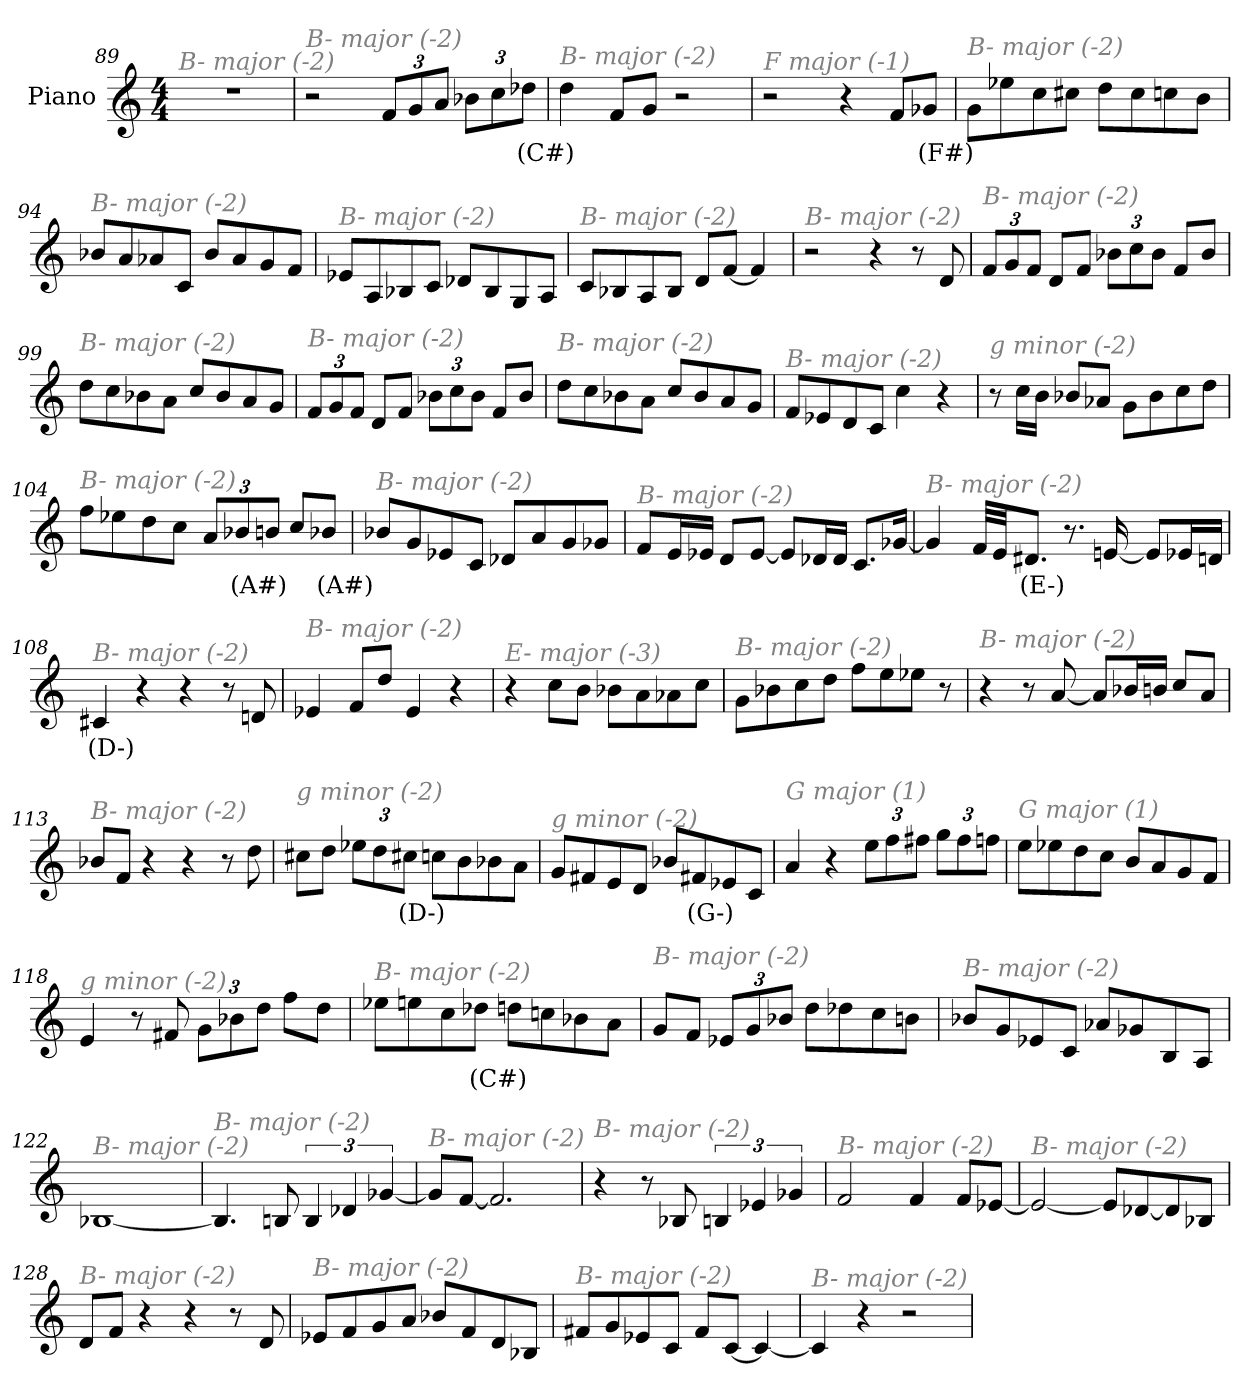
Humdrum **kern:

**kern	**text
*part1	*part1
*staff1	*staff1
*I"Piano	*
*I'Pno	*
*clefG2	*
*k[]	*
*M4/4	*
=89	=89
!LO:TX:i:color=#808080:t=B- major (-2)	!
1r	.
=90	=90
!LO:TX:i:color=#808080:t=B- major (-2)	!
2r	.
*Xbrackettup	*
12f/L	.
12g/	.
12a/J	.
12b-X\L	.
12cc\	.
12dd-Xi\J	(C#)
!!LO:PB:g=z
=91	=91
!LO:TX:i:color=#808080:t=B- major (-2)	!
4dd\	.
8f/L	.
8g/J	.
2r	.
=92	=92
!LO:TX:i:color=#808080:t=F major (-1)	!
2r	.
4r	.
8f/L	.
8g-Xi/J	(F#)
=93	=93
!LO:TX:i:color=#808080:t=B- major (-2)	!
8g\L	.
8ee-X\	.
8cc\	.
8cc#X\J	.
8dd\L	.
8cc#\	.
8ccn\	.
8b\J	.
=94	=94
!LO:TX:i:color=#808080:t=B- major (-2)	!
8b-X/L	.
8a/	.
8a-X/	.
8c/J	.
8b-/L	.
8a-/	.
8g/	.
8f/J	.
=95	=95
!LO:TX:i:color=#808080:t=B- major (-2)	!
8e-X/L	.
8A/	.
8B-X/	.
8c/J	.
8d-X/L	.
8B-/	.
8G/	.
8A/J	.
!!LO:LB:g=z
=96	=96
!LO:TX:i:color=#808080:t=B- major (-2)	!
8c/L	.
8B-X/	.
8A/	.
8B-/J	.
8d/L	.
[8f/J	.
4f/]	.
=97	=97
!LO:TX:i:color=#808080:t=B- major (-2)	!
2r	.
4r	.
8r	.
8d/	.
=98	=98
!LO:TX:i:color=#808080:t=B- major (-2)	!
12f/L	.
12g/	.
12f/J	.
8d/L	.
8f/J	.
12b-X\L	.
12cc\	.
12b-\J	.
8f/L	.
8b-/J	.
=99	=99
!LO:TX:i:color=#808080:t=B- major (-2)	!
8dd\L	.
8cc\	.
8b-X\	.
8a\J	.
8cc/L	.
8b-/	.
8a/	.
8g/J	.
!!LO:LB:g=z
=100	=100
!LO:TX:i:color=#808080:t=B- major (-2)	!
12f/L	.
12g/	.
12f/J	.
8d/L	.
8f/J	.
12b-X\L	.
12cc\	.
12b-\J	.
8f/L	.
8b-/J	.
=101	=101
!LO:TX:i:color=#808080:t=B- major (-2)	!
8dd\L	.
8cc\	.
8b-X\	.
8a\J	.
8cc/L	.
8b-/	.
8a/	.
8g/J	.
=102	=102
!LO:TX:i:color=#808080:t=B- major (-2)	!
8f/L	.
8e-X/	.
8d/	.
8c/J	.
4cc\	.
4r	.
=103	=103
!LO:TX:i:color=#808080:t=g minor (-2)	!
8r	.
16cc\LL	.
16b\JJ	.
8b-X/L	.
8a-X/J	.
8g\L	.
8b-\	.
8cc\	.
8dd\J	.
!!LO:LB:g=z
=104	=104
!LO:TX:i:color=#808080:t=B- major (-2)	!
8ff\L	.
8ee-X\	.
8dd\	.
8cc\J	.
12a/L	.
12b-Xi/	(A#)
12b/J	.
8cc/L	.
8b-Xi/J	(A#)
=105	=105
!LO:TX:i:color=#808080:t=B- major (-2)	!
8b-X/L	.
8g/	.
8e-X/	.
8c/J	.
8d-X/L	.
8a/	.
8g/	.
8g-X/J	.
=106	=106
!LO:TX:i:color=#808080:t=B- major (-2)	!
8f/L	.
16e/L	.
16e-X/JJ	.
8d/L	.
[8e-/J	.
8e-/L]	.
16d-X/L	.
16d-/JJ	.
8.c/L	.
[16g-X/Jk	.
!!LO:LB:g=z
=107	=107
!LO:TX:i:color=#808080:t=B- major (-2)	!
4g-/]	.
32f/LLL	.
32e/JJ	.
8.d#Xj/J	(E-)
8.r	.
[16en/	.
8e/L]	.
16e-X/L	.
16d/JJ	.
=108	=108
!LO:TX:i:color=#808080:t=B- major (-2)	!
4c#Xi/	(D-)
4r	.
4r	.
8r	.
8dn/	.
=109	=109
!LO:TX:i:color=#808080:t=B- major (-2)	!
4e-X/	.
8f/L	.
8dd/J	.
4e-/	.
4r	.
=110	=110
!LO:TX:i:color=#808080:t=E- major (-3)	!
4r	.
8cc\L	.
8b\J	.
8b-X\L	.
8a\	.
8a-X\	.
8cc\J	.
!!LO:LB:g=z
=111	=111
!LO:TX:i:color=#808080:t=B- major (-2)	!
8g\L	.
8b-X\	.
8cc\	.
8dd\J	.
8ff\L	.
8ee\	.
8ee-X\J	.
8r	.
=112	=112
!LO:TX:i:color=#808080:t=B- major (-2)	!
4r	.
8r	.
[8a/	.
8a/L]	.
16b-X/L	.
16bn/JJ	.
8cc/L	.
8a/J	.
=113	=113
!LO:TX:i:color=#808080:t=B- major (-2)	!
8b-X/L	.
8f/J	.
4r	.
4r	.
8r	.
8dd\	.
=114	=114
!LO:TX:i:color=#808080:t=g minor (-2)	!
8cc#X\L	.
8dd\J	.
12ee-X\L	.
12dd\	.
12cc#Xi\J	(D-)
8ccn\L	.
8b\	.
8b-X\	.
8a\J	.
!!LO:LB:g=z
=115	=115
!LO:TX:i:color=#808080:t=g minor (-2)	!
8g/L	.
8f#X/	.
8e/	.
8d/J	.
8b-X/L	.
8f#Xi/	(G-)
8e-X/	.
8c/J	.
=116	=116
!LO:TX:i:color=#808080:t=G major (1)	!
4a/	.
4r	.
12ee\L	.
12ff\	.
12ff#X\J	.
12gg\L	.
12ff#\	.
12ffn\J	.
=117	=117
!LO:TX:i:color=#808080:t=G major (1)	!
8ee\L	.
8ee-X\	.
8dd\	.
8cc\J	.
8b/L	.
8a/	.
8g/	.
8f/J	.
=118	=118
!LO:TX:i:color=#808080:t=g minor (-2)	!
4e/	.
8r	.
8f#X/	.
12g\L	.
12b-X\	.
12dd\J	.
8ff\L	.
8dd\J	.
!!LO:LB:g=z
=119	=119
!LO:TX:i:color=#808080:t=B- major (-2)	!
8ee-X\L	.
8een\	.
8cc\	.
8dd-Xi\J	(C#)
8dd\L	.
8ccn\	.
8b-X\	.
8a\J	.
=120	=120
!LO:TX:i:color=#808080:t=B- major (-2)	!
8g/L	.
8f/J	.
12e-X/L	.
12g/	.
12b-X/J	.
8dd\L	.
8dd-X\	.
8cc\	.
8bn\J	.
=121	=121
!LO:TX:i:color=#808080:t=B- major (-2)	!
8b-X/L	.
8g/	.
8e-X/	.
8c/J	.
8a-X/L	.
8g-X/	.
8B/	.
8A/J	.
=122	=122
!LO:TX:i:color=#808080:t=B- major (-2)	!
[1B-X	.
=123	=123
!LO:TX:i:color=#808080:t=B- major (-2)	!
4.B-/]	.
8Bn/	.
*brackettup	*
6B/	.
6d-X/	.
[6g-X/	.
!!LO:LB:g=z
=124	=124
!LO:TX:i:color=#808080:t=B- major (-2)	!
8g-/L]	.
[8f/J	.
2.f/]	.
=125	=125
!LO:TX:i:color=#808080:t=B- major (-2)	!
4r	.
8r	.
8B-X/	.
6Bn/	.
6e-X/	.
6g-X/	.
=126	=126
!LO:TX:i:color=#808080:t=B- major (-2)	!
2f/	.
4f/	.
8f/L	.
[8e-X/J	.
=127	=127
!LO:TX:i:color=#808080:t=B- major (-2)	!
2e-/_	.
8e-/L]	.
[8d-X/	.
8d-/]	.
8B-X/J	.
=128	=128
!LO:TX:i:color=#808080:t=B- major (-2)	!
8d/L	.
8f/J	.
4r	.
4r	.
8r	.
8d/	.
!!LO:LB:g=z
=129	=129
!LO:TX:i:color=#808080:t=B- major (-2)	!
8e-X/L	.
8f/	.
8g/	.
8a/J	.
8b-X/L	.
8f/	.
8d/	.
8B-X/J	.
!!LO:LB:g=z
=130	=130
!LO:TX:i:color=#808080:t=B- major (-2)	!
8f#X/L	.
8g/	.
8e-X/	.
8c/J	.
8f#/L	.
[8c/J	.
4c/_	.
=131	=131
!LO:TX:i:color=#808080:t=B- major (-2)	!
4c/]	.
4r	.
2r	.
=	=
*-	*-
